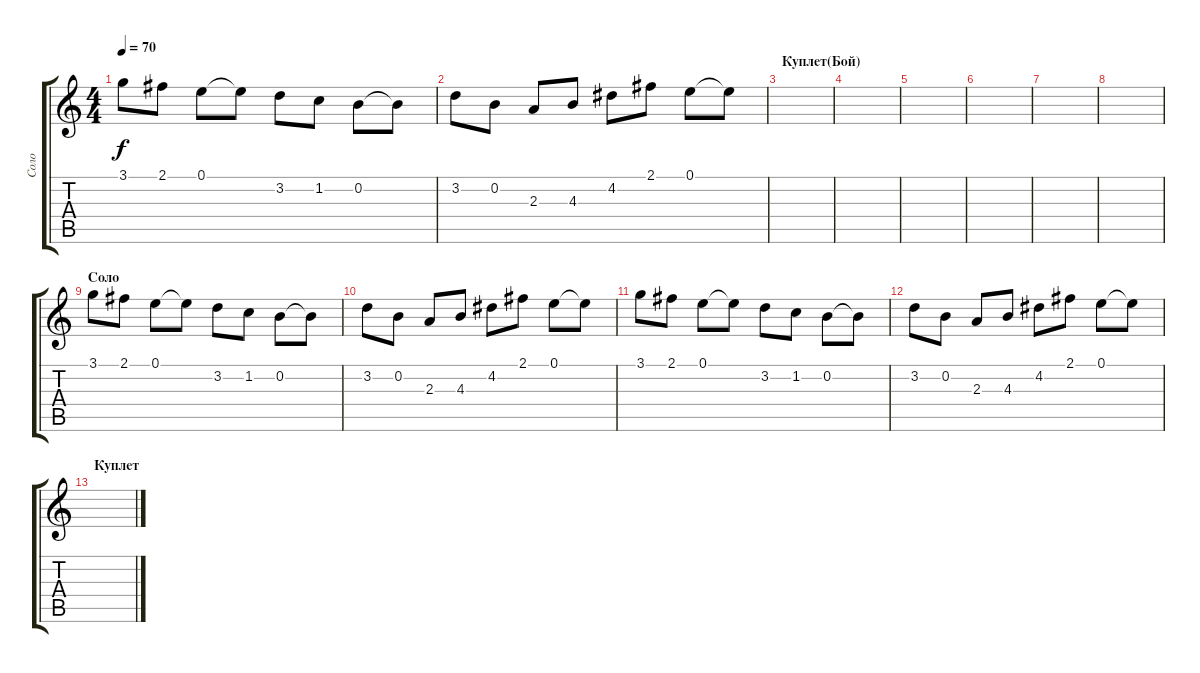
\track ("Соло " "Соло ") {instrument electricguitarclean}
\staff {score tabs}
\tuning (E4 B3 G3 D3 A2 E2) {hide}
\ts (4 4)
\tempo 70
\clef g2
\ks c
3.1.8{dy f} 2.1.8 0.1.8 0.1{t}.8 3.2.8 1.2.8 0.2.8 0.2{t}.8 |
3.2.8 0.2.8 2.3.8 4.3.8 4.2.8 2.1.8 0.1.8 0.1{t}.8 |
\section ("" "Куплет(Бой)")
|
|
|
|
|
|
\section ("" "Соло")
3.1.8 2.1.8 0.1.8 0.1{t}.8 3.2.8 1.2.8 0.2.8 0.2{t}.8 |
3.2.8 0.2.8 2.3.8 4.3.8 4.2.8 2.1.8 0.1.8 0.1{t}.8 |
3.1.8 2.1.8 0.1.8 0.1{t}.8 3.2.8 1.2.8 0.2.8 0.2{t}.8 |
3.2.8 0.2.8 2.3.8 4.3.8 4.2.8 2.1.8 0.1.8 0.1{t}.8 |
\section ("" "Куплет")
